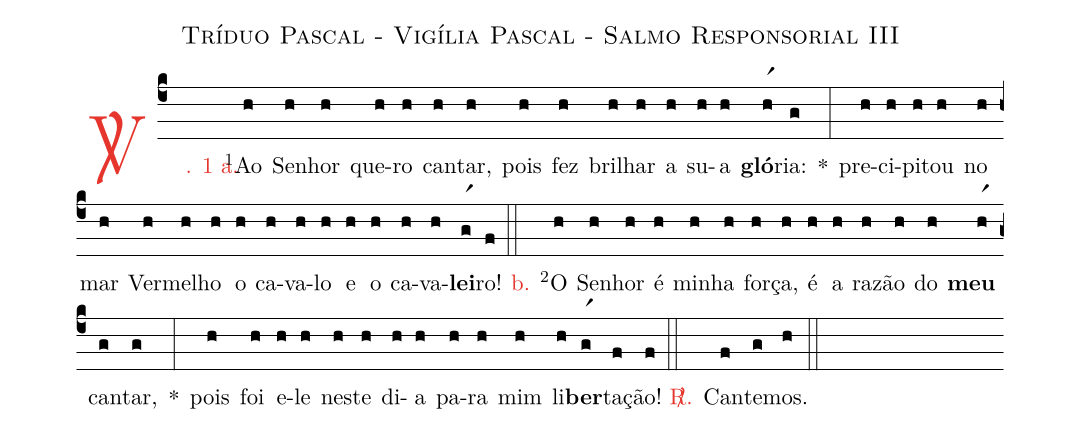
name: Tríduo Pascal - Vigília Pascal - Salmo Responsorial III;
%%
(c4)

<c><sp>V/</sp>. 1 a.</c>() <v>\VSup{1}</v>Ao(h) Se(h)nhor(h) que(h)ro(h) can(h)tar,(h) pois(h) fez(h) bri(h)lhar(h) a(h) su(h)a(h) <b>gló</b>(hr1)ria:(g) *(:)
pre(h)ci(h)pi(h)tou(h) no(h) mar(h) Ver(h)me(h)lho(h) o(h) ca(h)va(h)lo(h) e(h) o(h) ca(h)va(h)<b>lei</b>(gr1)ro!(f)

(::)

<nlba><c>b.</c>() <v>\VSup{2}</v>O</nlba>(h) Se(h)nhor(h) é(h) mi(h)nha(h) for(h)ça,(h) é(h) a(h) ra(h)zão(h) do(h) <b>meu</b>(hr1) can(g)tar,(g) *(:)
pois(h) foi(h) e(h)le(h) nes(h)te(h) di(h)a(h) pa(h)ra(h) mim(h) li(h)<b>ber</b>(gr1)ta(f)ção!(f)

(::)

<nlba><c><sp>R/</sp>.</c>() Can</nlba>(f)te(g)mos.(h)

(::)
